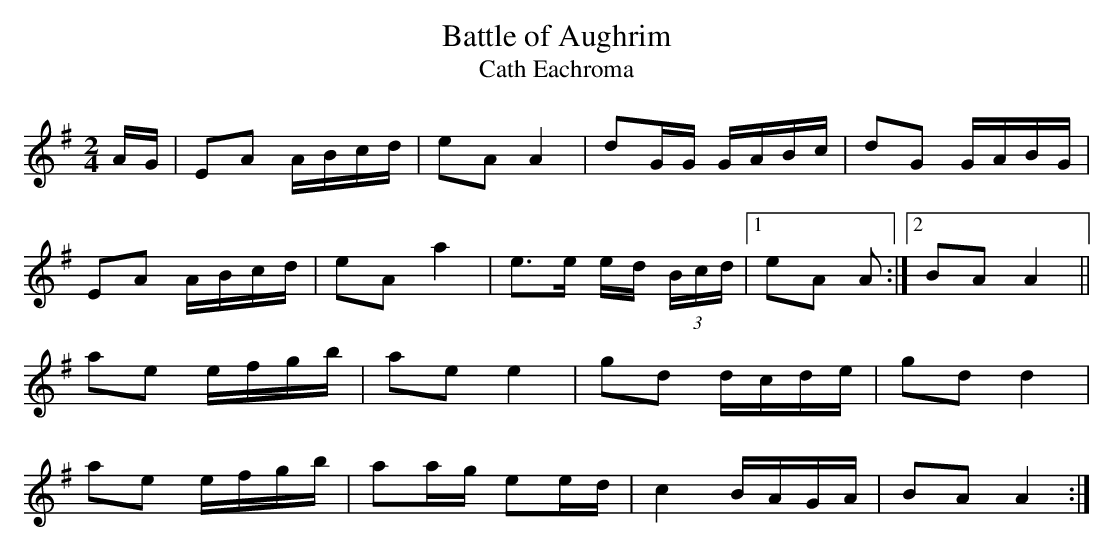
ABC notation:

X:1
T: Battle of Aughrim
T: Cath Eachroma
L: 1/8
M: 2/4
K: Ador
A/G/|EA A/B/c/d/|eA A2|dG/G/ G/A/B/c/|dG G/A/B/G/|
EA A/B/c/d/|eA a2|e>e e/d/ (3B/c/d/|1 eA A :|2 BA A2||
ae e/f/g/b/|ae e2|gd d/c/d/e/|gd d2|
ae e/f/g/b/|aa/g/ ee/d/|c2 B/A/G/A/|BA A2 :|
